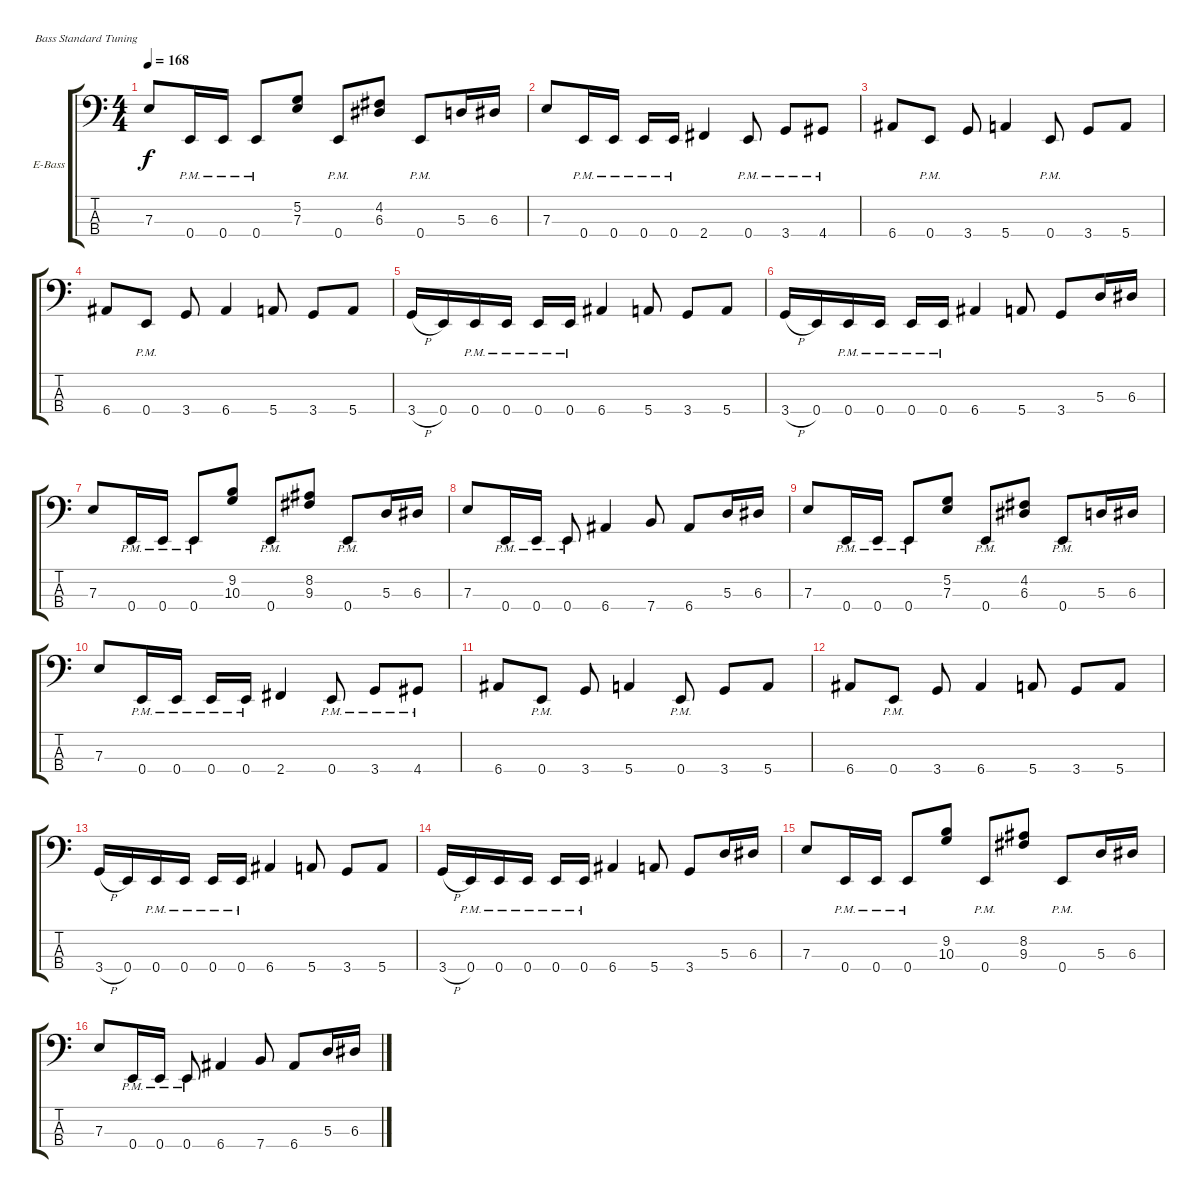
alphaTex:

\bracketExtendMode groupsimilarinstruments
\firstSystemTrackNameOrientation horizontal
\otherSystemsTrackNameOrientation horizontal
\track ("D. Ellefson" "E-Bass") {instrument electricbasspick}
\staff {score tabs}
\tuning (G2 D2 A1 E1)
\ts (4 4)
\tempo 168
\clef f4
\ks c
7.3.8{dy f} 0.4{pm}.16 0.4{pm}.16 0.4{pm}.8 (5.2 7.3).8 0.4{pm}.8 (4.2 6.3).8 0.4{pm}.8 5.3.16 6.3.16 |
7.3.8 0.4{pm}.16 0.4{pm}.16 0.4{pm}.16 0.4{pm}.16 2.4.4 0.4{pm}.8 3.4{pm}.8 4.4{pm}.8 |
6.4.8 0.4{pm}.8 3.4.8 5.4.4 0.4{pm}.8 3.4.8 5.4.8 |
6.4.8 0.4{pm}.8 3.4.8 6.4.4 5.4.8 3.4.8 5.4.8 |
3.4{h}.16 0.4.16 0.4{pm}.16 0.4{pm}.16 0.4{pm}.16 0.4{pm}.16 6.4.4 5.4.8 3.4.8 5.4.8 |
3.4{h}.16 0.4.16 0.4{pm}.16 0.4{pm}.16 0.4{pm}.16 0.4{pm}.16 6.4.4 5.4.8 3.4.8 5.3.16 6.3.16 |
7.3.8 0.4{pm}.16 0.4{pm}.16 0.4{pm}.8 (9.2 10.3).8 0.4{pm}.8 (8.2 9.3).8 0.4{pm}.8 5.3.16 6.3.16 |
7.3.8 0.4{pm}.16 0.4{pm}.16 0.4{pm}.8 6.4.4 7.4.8 6.4.8 5.3.16 6.3.16 |
7.3.8 0.4{pm}.16 0.4{pm}.16 0.4{pm}.8 (5.2 7.3).8 0.4{pm}.8 (4.2 6.3).8 0.4{pm}.8 5.3.16 6.3.16 |
7.3.8 0.4{pm}.16 0.4{pm}.16 0.4{pm}.16 0.4{pm}.16 2.4.4 0.4{pm}.8 3.4{pm}.8 4.4{pm}.8 |
6.4.8 0.4{pm}.8 3.4.8 5.4.4 0.4{pm}.8 3.4.8 5.4.8 |
6.4.8 0.4{pm}.8 3.4.8 6.4.4 5.4.8 3.4.8 5.4.8 |
3.4{h}.16 0.4.16 0.4{pm}.16 0.4{pm}.16 0.4{pm}.16 0.4{pm}.16 6.4.4 5.4.8 3.4.8 5.4.8 |
3.4{h}.16 0.4{pm}.16 0.4{pm}.16 0.4{pm}.16 0.4{pm}.16 0.4{pm}.16 6.4.4 5.4.8 3.4.8 5.3.16 6.3.16 |
7.3.8 0.4{pm}.16 0.4{pm}.16 0.4{pm}.8 (9.2 10.3).8 0.4{pm}.8 (8.2 9.3).8 0.4{pm}.8 5.3.16 6.3.16 |
7.3.8 0.4{pm}.16 0.4{pm}.16 0.4{pm}.8 6.4.4 7.4.8 6.4.8 5.3.16 6.3.16
